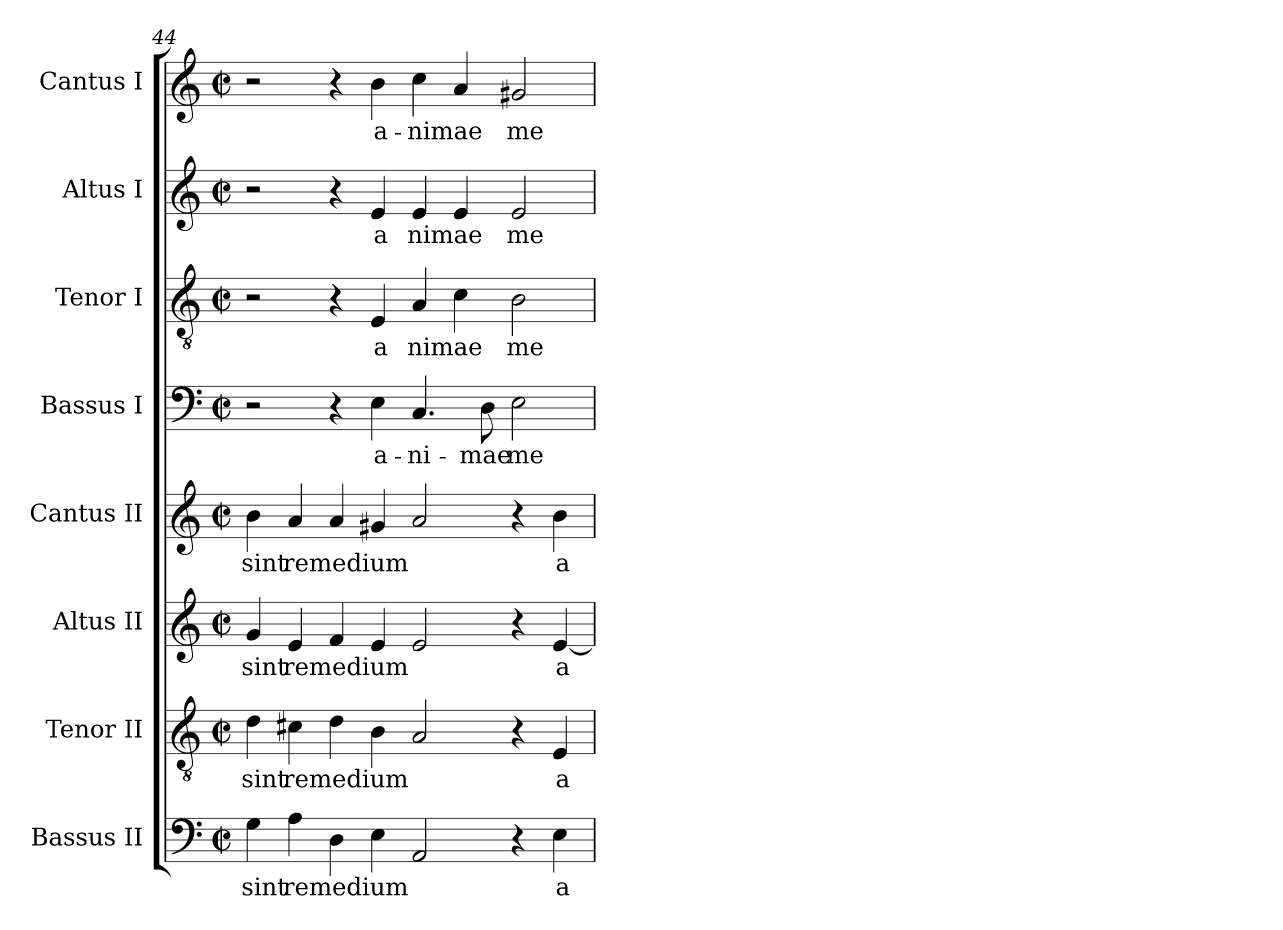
**kern	**text	**kern	**text	**kern	**text	**kern	**text	**kern	**text	**kern	**text	**kern	**text	**kern	**text
*part8	*part8	*part7	*part7	*part6	*part6	*part5	*part5	*part4	*part4	*part3	*part3	*part2	*part2	*part1	*part1
*staff8	*staff8	*staff7	*staff7	*staff6	*staff6	*staff5	*staff5	*staff4	*staff4	*staff3	*staff3	*staff2	*staff2	*staff1	*staff1
*I"Bassus II	*	*I"Tenor II	*	*I"Altus II	*	*I"Cantus II	*	*I"Bassus I	*	*I"Tenor I	*	*I"Altus I	*	*I"Cantus I	*
!!LO:LB:g=z
*clefF4	*	*clefGv2	*	*clefG2	*	*clefG2	*	*clefF4	*	*clefGv2	*	*clefG2	*	*clefG2	*
*M2/2	*	*M2/2	*	*M2/2	*	*M2/2	*	*M2/2	*	*M2/2	*	*M2/2	*	*M2/2	*
*met(c|)	*	*met(c|)	*	*met(c|)	*	*met(c|)	*	*met(c|)	*	*met(c|)	*	*met(c|)	*	*met(c|)	*
=44	=44	=44	=44	=44	=44	=44	=44	=44	=44	=44	=44	=44	=44	=44	=44
!	!LO:LY:b:cj	!	!LO:LY:b:cj	!	!LO:LY:b:cj	!	!LO:LY:b:cj	!	!	!	!	!	!	!	!
4G\	sint	4d\	sint	4g/	sint	4b\	sint	2r	.	2r	.	2r	.	2r	.
!	!LO:LY:b	!	!LO:LY:b	!	!LO:LY:b	!	!LO:LY:b	!	!	!	!	!	!	!	!
4A\	remedium	4c#X\	remedium	4e/	remedium	4a/	remedium	.	.	.	.	.	.	.	.
4D\	.	4d\	.	4f/	.	4a/	.	4r	.	4r	.	4r	.	4r	.
!	!	!	!	!	!	!	!	!	!LO:LY:b:cj	!	!LO:LY:b:cj	!	!LO:LY:b:cj	!	!LO:LY:b:cj
4E\	.	4B\	.	4e/	.	4g#X/	.	4E\	a-	4E/	a	4e/	a	4b\	a-
!	!	!	!	!	!	!	!	!	!LO:LY:b:cj	!	!LO:LY:b	!	!LO:LY:b	!	!LO:LY:b
2AA/	.	2A/	.	2e/	.	2a/	.	4.C/	-ni-	4A/	nimae	4e/	nimae	4cc\	-nimae
.	.	.	.	.	.	.	.	.	.	4c\	.	4e/	.	4a/	.
!	!	!	!	!	!	!	!	!	!LO:LY:b:cj	!	!	!	!	!	!
.	.	.	.	.	.	.	.	8D\	-mae	.	.	.	.	.	.
!	!	!	!	!	!	!	!	!	!LO:LY:b:cj	!	!LO:LY:b:cj	!	!LO:LY:b:cj	!	!LO:LY:b:cj
4r	.	4r	.	4r	.	4r	.	2E\	me-	2B\	me	2e/	me	2g#X/	me-
!	!LO:LY:b:cj	!	!LO:LY:b:cj	!	!LO:LY:b:cj	!	!LO:LY:b:cj	!	!	!	!	!	!	!	!
4E\	a	4E/	a	[<4e/	a	4b\	a	.	.	.	.	.	.	.	.
=	=	=	=	=	=	=	=	=	=	=	=	=	=	=	=
*-	*-	*-	*-	*-	*-	*-	*-	*-	*-	*-	*-	*-	*-	*-	*-
